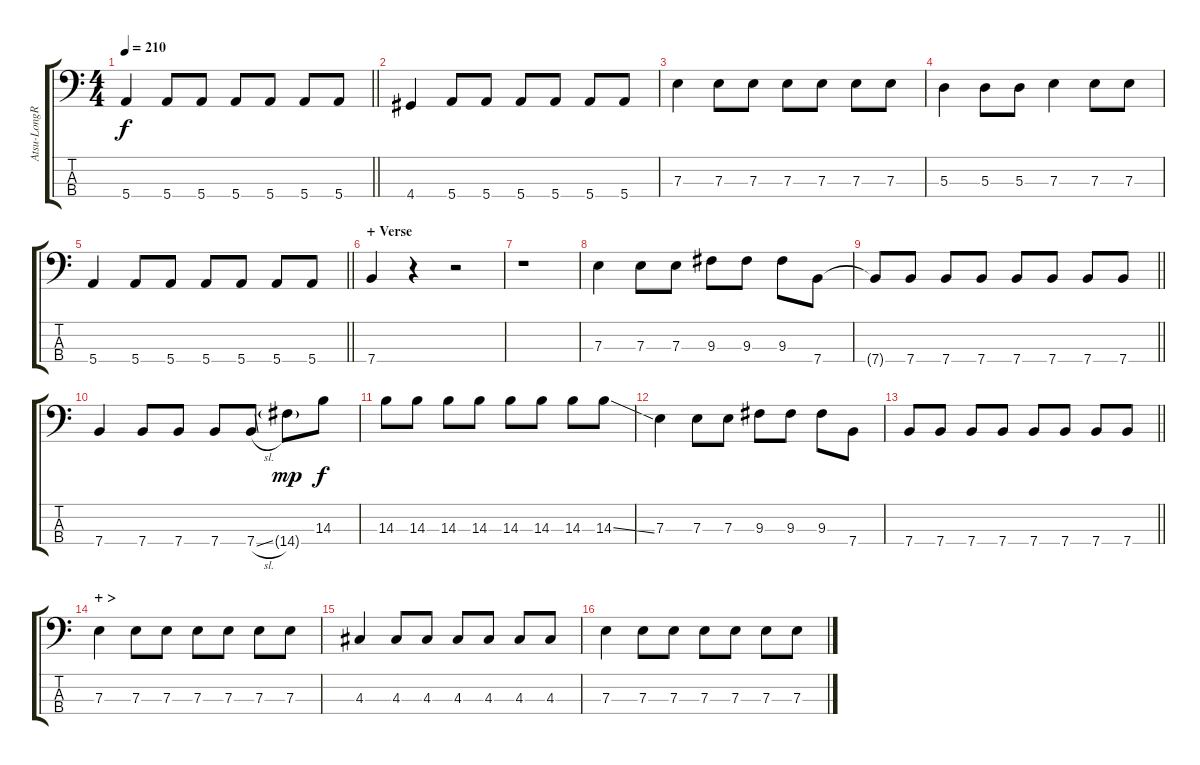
\track ("Atsu-LongRun" "Atsu-LongR") {instrument electricbasspick}
\staff {score tabs}
\tuning (G2 D2 A1 E1) {hide}
\ts (4 4)
\tempo 210
\clef f4
\barLineRight lightlight
\ks c
5.4.4{dy f} 5.4.8 5.4.8 5.4.8 5.4.8 5.4.8 5.4.8 |
4.4.4 5.4.8 5.4.8 5.4.8 5.4.8 5.4.8 5.4.8 |
7.3.4 7.3.8 7.3.8 7.3.8 7.3.8 7.3.8 7.3.8 |
5.3.4 5.3.8 5.3.8 7.3.4 7.3.8 7.3.8 |
\barLineRight lightlight
5.4.4 5.4.8 5.4.8 5.4.8 5.4.8 5.4.8 5.4.8 |
\section ("" "+ Verse")
7.4.4 r.4 r.2 |
r.1 |
7.3.4 7.3.8 7.3.8 9.3.8 9.3.8 9.3.8 7.4.8 |
\barLineRight lightlight
7.4{t}.8 7.4.8 7.4.8 7.4.8 7.4.8 7.4.8 7.4.8 7.4.8 |
7.4.4 7.4.8 7.4.8 7.4.8 7.4{sl}.8 14.4{g}.8{dy mp} 14.3.8{dy f} |
14.3.8 14.3.8 14.3.8 14.3.8 14.3.8 14.3.8 14.3.8 14.3{ss}.8 |
7.3.4 7.3.8 7.3.8 9.3.8 9.3.8 9.3.8 7.4.8 |
\barLineRight lightlight
7.4.8 7.4.8 7.4.8 7.4.8 7.4.8 7.4.8 7.4.8 7.4.8 |
\section ("" "+ >")
7.3.4 7.3.8 7.3.8 7.3.8 7.3.8 7.3.8 7.3.8 |
4.3.4 4.3.8 4.3.8 4.3.8 4.3.8 4.3.8 4.3.8 |
7.3.4 7.3.8 7.3.8 7.3.8 7.3.8 7.3.8 7.3.8
